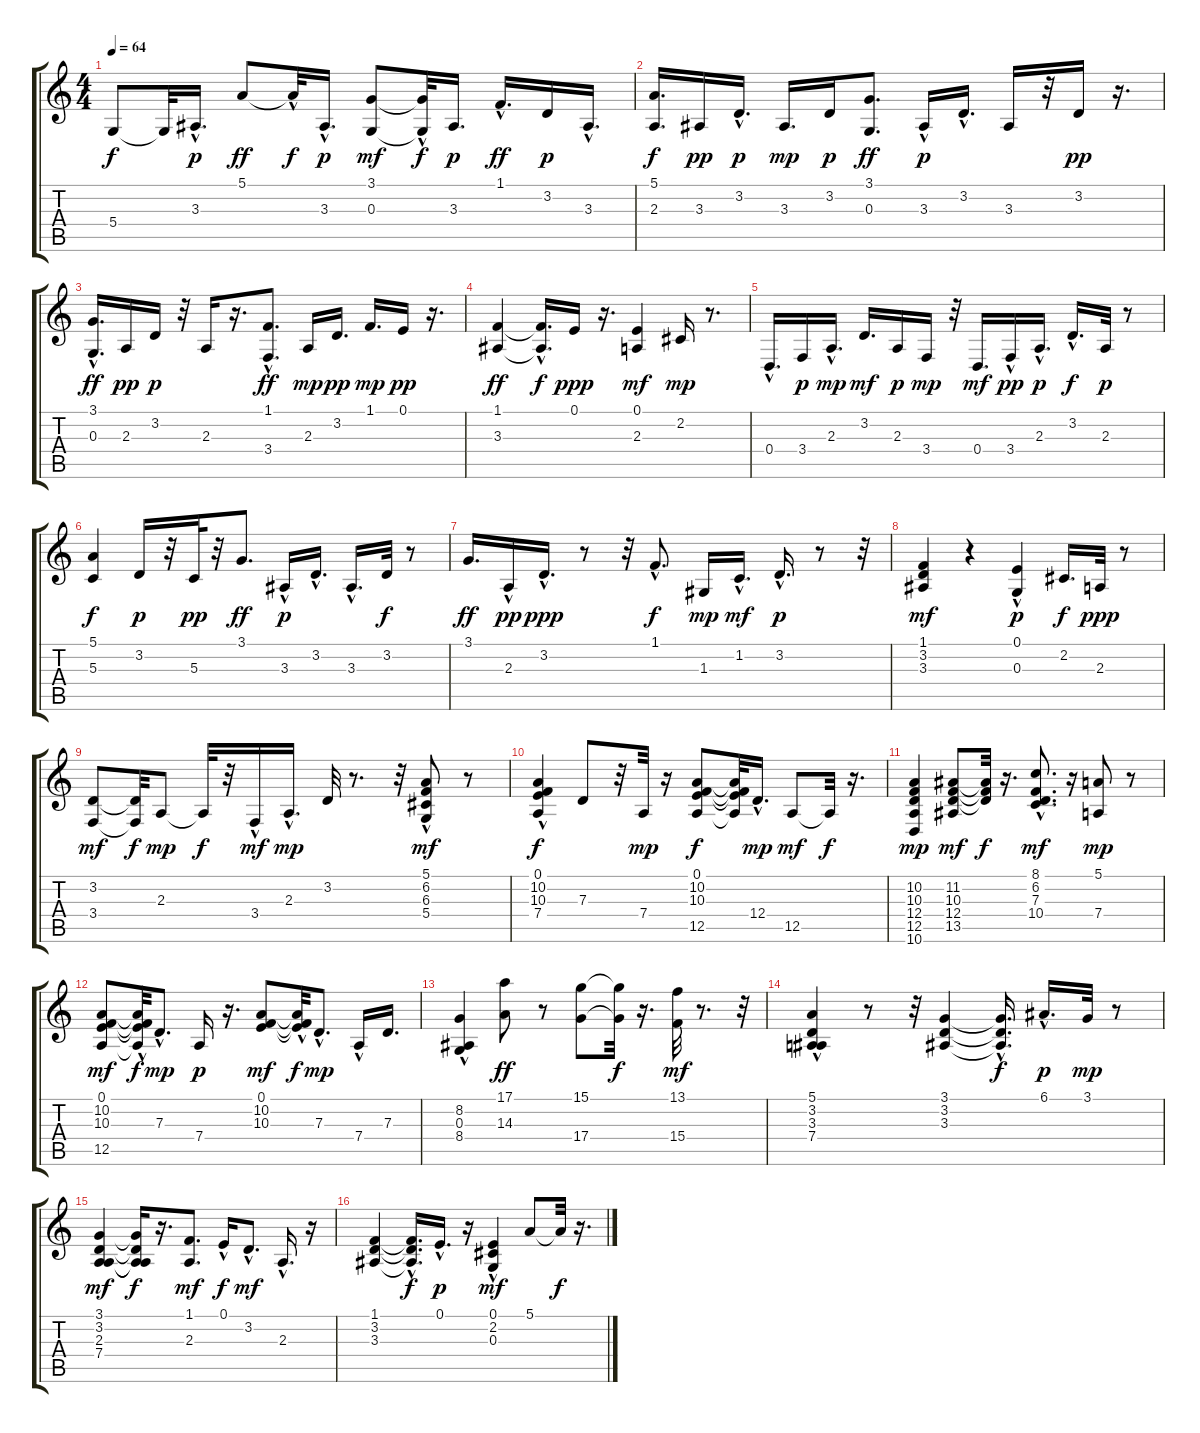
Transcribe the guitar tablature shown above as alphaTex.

\track "" {instrument electricpiano1}
\staff {score tabs}
\tuning (E4 B3 G3 D3 A2 E2) {hide}
\ts (4 4)
\tempo 64
\clef g2
\ks c
5.4.8{dy f} 5.4{t}.32 3.3{hac}.16{d dy p} 5.1.8{dy ff} 5.1{hac t}.32{dy f} 3.3{hac}.16{d dy p} (3.1 0.3).8{dy mf} (3.1{hac t} 0.3{t}).32{dy f} 3.3.16{d dy p} 1.1{hac}.16{d dy ff} 3.2.16{dy p} 3.3{hac}.16{d} |
(5.1 2.3).16{d dy f} 3.3.16{dy pp} 3.2{hac}.16{d dy p} 3.3.16{d dy mp} 3.2.16{dy p} (3.1 0.3).8{d dy ff} 3.3{hac}.16{dy p} 3.2{hac}.16{d} 3.3.16 r.32 3.2.16{dy pp} r.16{d} |
(3.1{hac} 0.3).16{d dy ff} 2.3.16{dy pp} 3.2.16{dy p} r.32 2.3.16 r.16{d} (1.1 3.4{hac}).8{d dy ff} 2.3.16{dy mp} 3.2.16{d dy pp} 1.1.16{d dy mp} 0.1.16{dy pp} r.16{d} |
(1.1 3.3).4{dy ff} (1.1{t} 3.3{hac t}).16{d dy f} 0.1.16{dy ppp} r.16{d} (0.1 2.3).4{dy mf} 2.2.16{dy mp} r.8{d} |
0.4{hac}.16{d} 3.4.16{dy p} 2.3{hac}.16{d dy mp} 3.2.16{d dy mf} 2.3.16{dy p} 3.4.16{dy mp} r.32 0.4.16{d dy mf} 3.4{hac}.16{dy pp} 2.3{hac}.16{d dy p} 3.2{hac}.16{d dy f} 2.3.32{dy p} r.8 |
(5.1 5.3).4{dy f} 3.2.16{dy p} r.32 5.3.32{dy pp} r.32 3.1.8{d dy ff} 3.3{hac}.16{dy p} 3.2{hac}.16{d} 3.3{hac}.16{d} 3.2.32{dy f} r.8 |
3.1.16{d dy ff} 2.3{hac}.16{dy pp} 3.2{hac}.16{d dy ppp} r.8 r.32 1.1{hac}.8{d dy f} 1.3.16{dy mp} 1.2{hac}.16{d dy mf} 3.2{hac}.16{d dy p} r.8 r.32 |
(1.1 3.2 3.3).4{dy mf} r.4 (0.1{hac} 0.3).4{dy p} 2.2.16{d dy f} 2.3.32{dy ppp} r.8 |
(3.2 3.4).8{dy mf} (3.2{t} 3.4{t}).32{dy f} 2.3.8{dy mp} 2.3{t}.32{dy f} r.32 3.4{hac}.16{dy mf} 2.3{hac}.16{d dy mp} 3.2.32 r.8{d} r.32 (5.1{hac} 6.2 6.3 5.4).8{dy mf} r.8 |
(0.1{hac} 10.2{hac} 10.3{hac} 7.4).4{dy f} 7.3.8 r.32 7.4.32{dy mp} r.16 (0.1 10.2 10.3 12.5).8{dy f} (0.1{t} 10.2{t} 10.3{t} 12.5{t}).32 12.4{hac}.16{d dy mp} 12.5.8{dy mf} 12.5{t}.32{dy f} r.16{d} |
(10.2 10.3 12.4 12.5 10.6).4{dy mp} (11.2 10.3 12.4 13.5).8{dy mf} (11.2{t} 10.3{t} 12.4{t}).32{dy f} r.16{d} (8.1 6.2{hac} 7.3{hac} 10.4).8{d dy mf} r.16 (5.1 7.4).8{dy mp} r.8 |
(0.1 10.2 10.3 12.5).8{dy mf} (0.1{hac t} 10.2{t} 10.3{hac t} 12.5{t}).32{dy f} 7.3{hac}.8{d dy mp} 7.4.16{dy p} r.16{d} (0.1 10.2 10.3).8{dy mf} (0.1{hac t} 10.2{t} 10.3{hac t}).32{dy f} 7.3{hac}.8{d dy mp} 7.4{hac}.16 7.3.16{d} |
(8.2 0.3{hac} 8.4).4 (17.1 14.3).8{dy ff} r.8 (15.1 17.4).8 (15.1{t} 17.4{t}).32{dy f} r.16{d} (13.1 15.4).32{dy mf} r.8{d} r.32 |
(5.1 3.2 3.3{hac} 7.4{hac}).4 r.8 r.32 (3.1 3.2 3.3).4 (3.1{hac t} 3.2{hac t} 3.3{hac t}).16{d dy f} 6.1{hac}.16{d dy p} 3.1.32{dy mp} r.8 |
(3.1 3.2 2.3 7.4).4{dy mf} (3.1{t} 3.2{t} 2.3{t} 7.4{t}).16{dy f} r.16{d} (1.1 2.3).8{d dy mf} 0.1{hac}.16{dy f} 3.2{hac}.8{d dy mf} 2.3{hac}.16{d} r.16 |
(1.1 3.2 3.3).4 (1.1{hac t} 3.2{hac t} 3.3{t}).16{d dy f} 0.1{hac}.16{d dy p} r.16 (0.1 2.2{hac} 0.3{hac}).4{dy mf} 5.1.8 5.1{t}.32{dy f} r.16{d}
